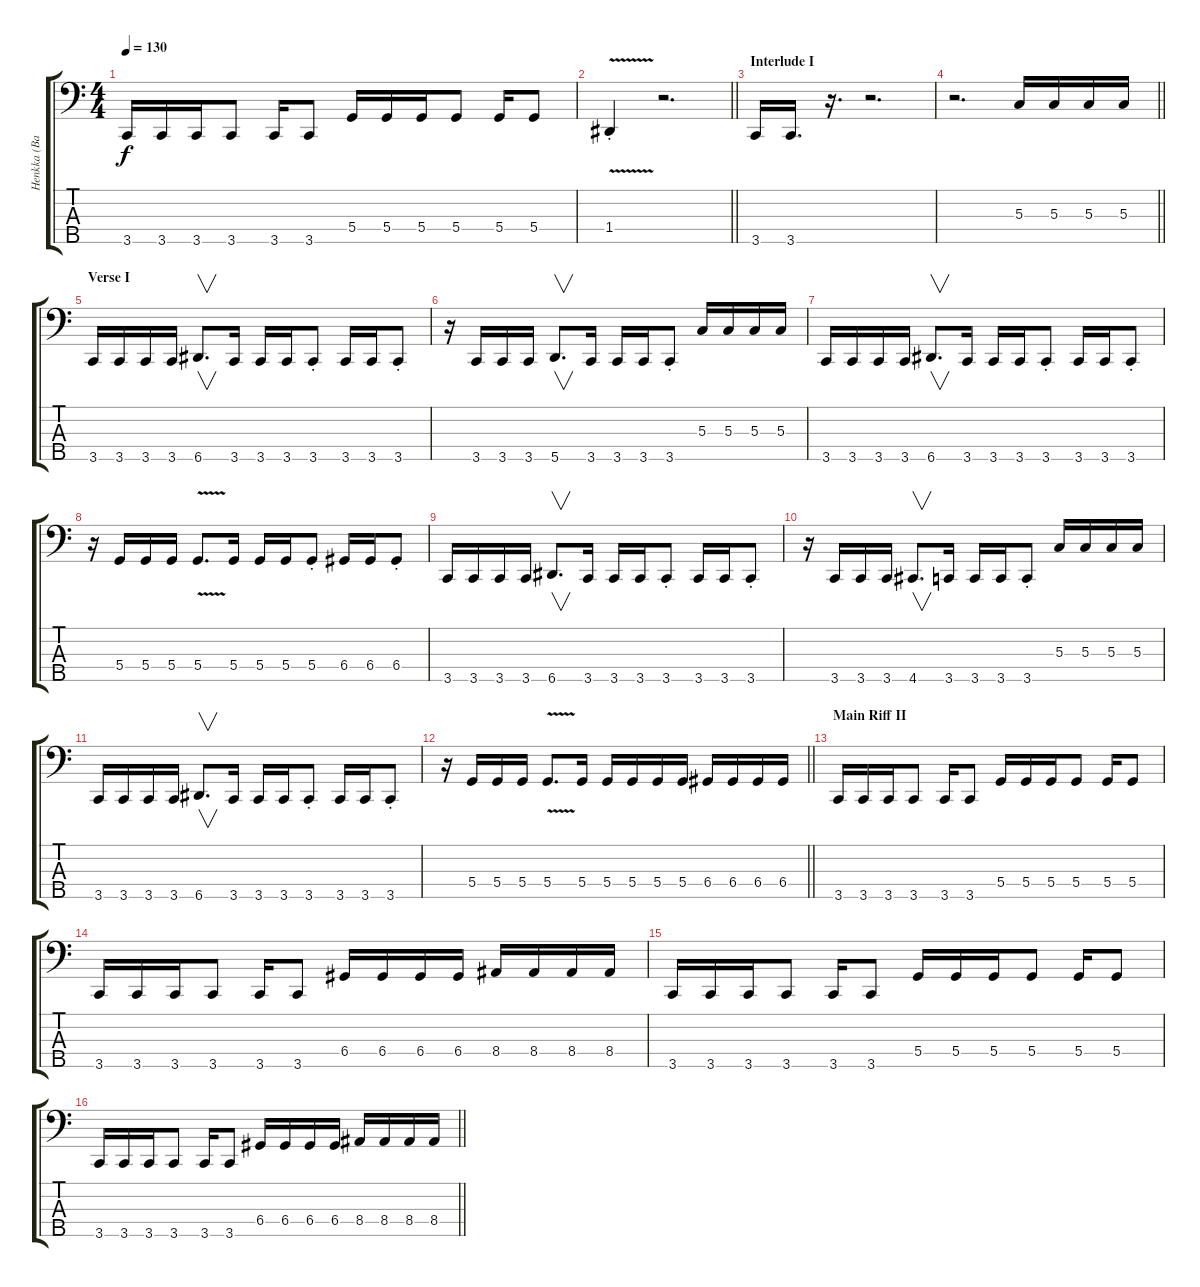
\track ("Henkka (Bass)" "Henkka (Ba") {instrument electricbasspick}
\staff {score tabs}
\tuning (F2 C2 G1 D1 A0) {hide}
\ts (4 4)
\tempo 130
\clef f4
\ks c
3.5.16{dy f} 3.5.16 3.5.16 3.5.8 3.5.16 3.5.8 5.4.16 5.4.16 5.4.16 5.4.8 5.4.16 5.4.8 |
\barLineRight lightlight
1.4{v st}.4 r.2{d} |
\section ("" "Interlude I")
3.5.16 3.5.16{d} r.16{d} r.2{d} |
\barLineRight lightlight
r.2{d} 5.3.16{volume 16 balance 8 instrument electricbasspick} 5.3.16 5.3.16 5.3.16 |
\section ("" "Verse I")
3.5.16 3.5.16 3.5.16 3.5.16 6.5.8{v d} 3.5.16 3.5.16 3.5.16 3.5{st}.8 3.5.16 3.5.16 3.5{st}.8 |
r.16 3.5.16 3.5.16 3.5.16 5.5.8{v d} 3.5.16 3.5.16 3.5.16 3.5{st}.8 5.3.16 5.3.16 5.3.16 5.3.16 |
3.5.16 3.5.16 3.5.16 3.5.16 6.5.8{v d} 3.5.16 3.5.16 3.5.16 3.5{st}.8 3.5.16 3.5.16 3.5{st}.8 |
r.16 5.4.16 5.4.16 5.4.16 5.4{v}.8{d} 5.4.16 5.4.16 5.4.16 5.4{st}.8 6.4.16 6.4.16 6.4{st}.8 |
3.5.16 3.5.16 3.5.16 3.5.16 6.5.8{v d} 3.5.16 3.5.16 3.5.16 3.5{st}.8 3.5.16 3.5.16 3.5{st}.8 |
r.16 3.5.16 3.5.16 3.5.16 4.5.8{v d} 3.5.16 3.5.16 3.5.16 3.5{st}.8 5.3.16 5.3.16 5.3.16 5.3.16 |
3.5.16 3.5.16 3.5.16 3.5.16 6.5.8{v d} 3.5.16 3.5.16 3.5.16 3.5{st}.8 3.5.16 3.5.16 3.5{st}.8 |
\barLineRight lightlight
r.16 5.4.16 5.4.16 5.4.16 5.4{v}.8{d} 5.4.16 5.4.16 5.4.16 5.4.16 5.4.16 6.4.16 6.4.16 6.4.16 6.4.16 |
\section ("" "Main Riff II")
3.5.16 3.5.16 3.5.16 3.5.8 3.5.16 3.5.8 5.4.16 5.4.16 5.4.16 5.4.8 5.4.16 5.4.8 |
3.5.16 3.5.16 3.5.16 3.5.8 3.5.16 3.5.8 6.4.16 6.4.16 6.4.16 6.4.16 8.4.16 8.4.16 8.4.16 8.4.16 |
3.5.16 3.5.16 3.5.16 3.5.8 3.5.16 3.5.8 5.4.16 5.4.16 5.4.16 5.4.8 5.4.16 5.4.8 |
\barLineRight lightlight
3.5.16 3.5.16 3.5.16 3.5.8 3.5.16 3.5.8 6.4.16 6.4.16 6.4.16 6.4.16 8.4.16 8.4.16 8.4.16 8.4.16
